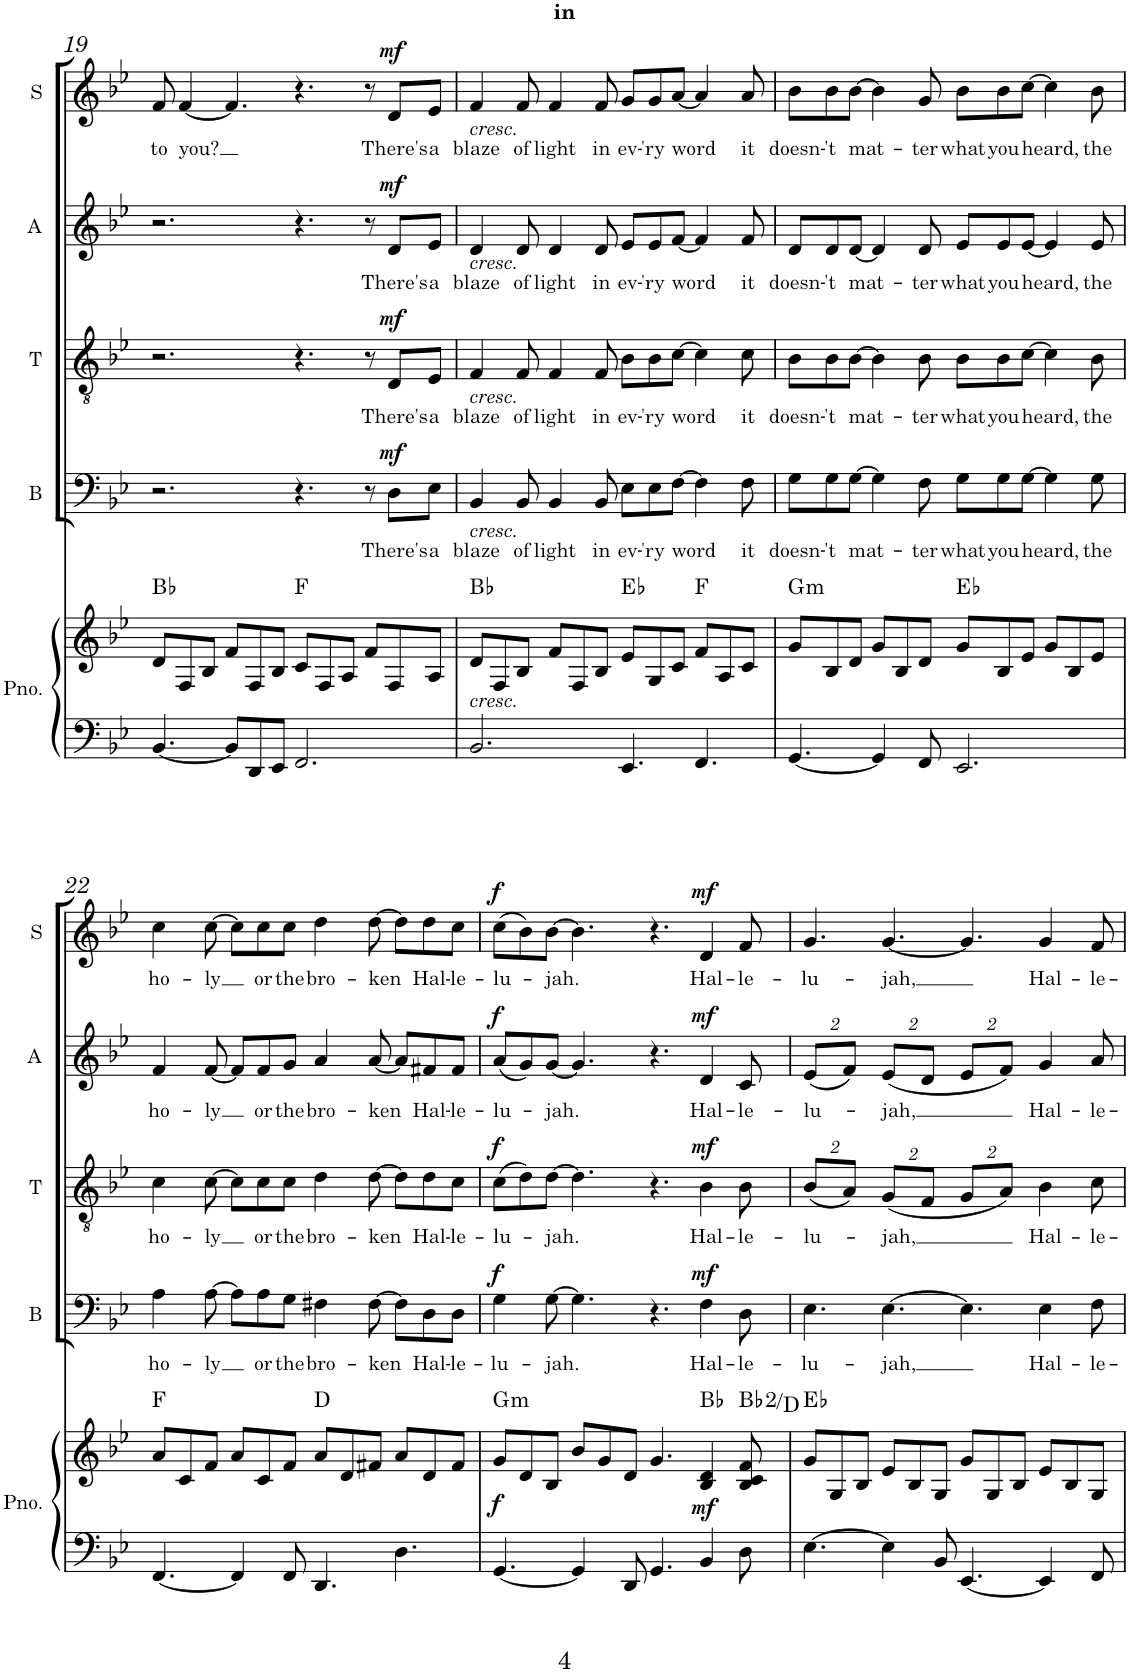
**kern	**kern	**dynam	**harte	**kern	**text	**dynam	**kern	**text	**dynam	**kern	**text	**dynam	**kern	**text	**dynam
*part5	*part5	*part5	*part5	*part4	*part4	*part4	*part3	*part3	*part3	*part2	*part2	*part2	*part1	*part1	*part1
*staff6	*staff5	*staff5/6	*	*staff4	*staff4	*staff4	*staff3	*staff3	*staff3	*staff2	*staff2	*staff2	*staff1	*staff1	*staff1
*I"Piano	*	*	*	*I"Bass	*	*	*I"Tenor	*	*	*I"Alto	*	*	*I"Soprano	*	*
*I'Pno.	*	*	*	*I'B	*	*	*I'T	*	*	*I'A	*	*	*I'S	*	*
!!LO:PB:g=z
*clefF4	*clefG2	*	*	*clefF4	*	*	*clefGv2	*	*	*clefG2	*	*	*clefG2	*	*
*k[b-e-]	*k[b-e-]	*	*	*k[b-e-]	*	*	*k[b-e-]	*	*	*k[b-e-]	*	*	*k[b-e-]	*	*
*M12/8	*M12/8	*	*	*M12/8	*	*	*M12/8	*	*	*M12/8	*	*	*M12/8	*	*
=19	=19	=19	=19	=19	=19	=19	=19	=19	=19	=19	=19	=19	=19	=19	=19
!	!	!	!	!	!	!	!	!	!	!	!	!	!	!LO:LY:b	!
[4.BB-/	8d/L	.	Bb:maj	2.r	.	.	2.r	.	.	2.r	.	.	8f/	to	.
!	!	!	!	!	!	!	!	!	!	!	!	!	!	!LO:LY:b	!
.	8F/	.	.	.	.	.	.	.	.	.	.	.	[4f/	you?	.
.	8B-/J	.	.	.	.	.	.	.	.	.	.	.	.	.	.
8BB-/L]	8f/L	.	.	.	.	.	.	.	.	.	.	.	4.f/]	.	.
8DD/	8F/	.	.	.	.	.	.	.	.	.	.	.	.	.	.
8EE-/J	8B-/J	.	.	.	.	.	.	.	.	.	.	.	.	.	.
2.FF/	8c/L	.	F:maj	4.r	.	.	4.r	.	.	4.r	.	.	4.r	.	.
.	8F/	.	.	.	.	.	.	.	.	.	.	.	.	.	.
.	8A/J	.	.	.	.	.	.	.	.	.	.	.	.	.	.
.	8f/L	.	.	8r	.	.	8r	.	.	8r	.	.	8r	.	.
!	!	!	!	!	!LO:LY:b	!LO:DY:a	!	!LO:LY:b	!LO:DY:a	!	!LO:LY:b	!LO:DY:a	!	!LO:LY:b	!LO:DY:a
.	8F/	.	.	8D\L	There's	mf	8D/L	There's	mf	8d/L	There's	mf	8d/L	There's	mf
!	!	!	!	!	!LO:LY:b	!	!	!LO:LY:b	!	!	!LO:LY:b	!	!	!LO:LY:b	!
.	8A/J	.	.	8E-\J	a	.	8E-/J	a	.	8e-/J	a	.	8e-/J	a	.
=20	=20	=20	=20	=20	=20	=20	=20	=20	=20	=20	=20	=20	=20	=20	=20
!	!	!	!	!	!	!	!	!	!	!	!	!	!LO:TX:b:i:t=cresc.	!	!
!	!	!	!	!	!	!	!	!	!	!LO:TX:b:i:t=cresc.	!	!	!	!	!
!	!	!	!	!	!	!	!LO:TX:b:i:t=cresc.	!	!	!	!	!	!	!	!
!	!	!	!	!LO:TX:b:i:t=cresc.	!	!	!	!	!	!	!	!	!	!	!
!	!LO:TX:b:i:t=cresc.	!	!	!	!	!	!	!	!	!	!	!	!	!	!
!	!	!	!	!	!LO:LY:b	!	!	!LO:LY:b	!	!	!LO:LY:b	!	!	!LO:LY:b	!
2.BB-/	8d/L	.	Bb:maj	4BB-/	blaze	.	4F/	blaze	.	4d/	blaze	.	4f/	blaze	.
.	8F/	.	.	.	.	.	.	.	.	.	.	.	.	.	.
!	!	!	!	!	!LO:LY:b	!	!	!LO:LY:b	!	!	!LO:LY:b	!	!	!LO:LY:b	!
.	8B-/J	.	.	8BB-/	of	.	8F/	of	.	8d/	of	.	8f/	of	.
!	!	!	!	!	!LO:LY:b	!	!	!LO:LY:b	!	!	!LO:LY:b	!	!	!LO:LY:b	!
.	8f/L	.	.	4BB-/	light	.	4F/	light	.	4d/	light	.	4f/	light	.
.	8F/	.	.	.	.	.	.	.	.	.	.	.	.	.	.
!	!	!	!	!	!LO:LY:b	!	!	!LO:LY:b	!	!	!LO:LY:b	!	!	!LO:LY:b	!
.	8B-/J	.	.	8BB-/	in	.	8F/	in	.	8d/	in	.	8f/	in	.
!	!	!	!	!	!LO:LY:b	!	!	!LO:LY:b	!	!	!LO:LY:b	!	!	!LO:LY:b	!
4.EE-/	8e-/L	.	Eb:maj	8E-\L	ev-	.	8B-\L	ev-	.	8e-/L	ev-	.	8g/L	ev-	.
!	!	!	!	!	!LO:LY:b	!	!	!LO:LY:b	!	!	!LO:LY:b	!	!	!LO:LY:b	!
.	8G/	.	.	8E-\	-'ry	.	8B-\	-'ry	.	8e-/	-'ry	.	8g/	-'ry	.
!	!	!	!	!	!LO:LY:b	!	!	!LO:LY:b	!	!	!LO:LY:b	!	!	!LO:LY:b	!
.	8c/J	.	.	[8F\J	word	.	[8c\J	word	.	[8f/J	word	.	[8a/J	word	.
4.FF/	8f/L	.	F:maj	4F\]	.	.	4c\]	.	.	4f/]	.	.	4a/]	.	.
.	8A/	.	.	.	.	.	.	.	.	.	.	.	.	.	.
!	!	!	!	!	!LO:LY:b	!	!	!LO:LY:b	!	!	!LO:LY:b	!	!	!LO:LY:b	!
.	8c/J	.	.	8F\	it	.	8c\	it	.	8f/	it	.	8a/	it	.
=21	=21	=21	=21	=21	=21	=21	=21	=21	=21	=21	=21	=21	=21	=21	=21
!	!	!	!LO:H:kt=m	!	!LO:LY:b	!	!	!LO:LY:b	!	!	!LO:LY:b	!	!	!LO:LY:b	!
[4.GG/	8g/L	.	G:min	8G\L	doesn-	.	8B-\L	doesn-	.	8d/L	doesn-	.	8b-\L	doesn-	.
!	!	!	!	!	!LO:LY:b	!	!	!LO:LY:b	!	!	!LO:LY:b	!	!	!LO:LY:b	!
.	8B-/	.	.	8G\	-'t	.	8B-\	-'t	.	8d/	-'t	.	8b-\	-'t	.
!	!	!	!	!	!LO:LY:b	!	!	!LO:LY:b	!	!	!LO:LY:b	!	!	!LO:LY:b	!
.	8d/J	.	.	[8G\J	mat-	.	[8B-\J	mat-	.	[8d/J	mat-	.	[8b-\J	mat-	.
4GG/]	8g/L	.	.	4G\]	.	.	4B-\]	.	.	4d/]	.	.	4b-\]	.	.
.	8B-/	.	.	.	.	.	.	.	.	.	.	.	.	.	.
!	!	!	!	!	!LO:LY:b	!	!	!LO:LY:b	!	!	!LO:LY:b	!	!	!LO:LY:b	!
8FF/	8d/J	.	.	8F\	-ter	.	8B-\	-ter	.	8d/	-ter	.	8g/	-ter	.
!	!	!	!	!	!LO:LY:b	!	!	!LO:LY:b	!	!	!LO:LY:b	!	!	!LO:LY:b	!
2.EE-/	8g/L	.	Eb:maj	8G\L	what	.	8B-\L	what	.	8e-/L	what	.	8b-\L	what	.
!	!	!	!	!	!LO:LY:b	!	!	!LO:LY:b	!	!	!LO:LY:b	!	!	!LO:LY:b	!
.	8B-/	.	.	8G\	you	.	8B-\	you	.	8e-/	you	.	8b-\	you	.
!	!	!	!	!	!LO:LY:b	!	!	!LO:LY:b	!	!	!LO:LY:b	!	!	!LO:LY:b	!
.	8e-/J	.	.	[8G\J	heard,	.	[8c\J	heard,	.	[8e-/J	heard,	.	[8cc\J	heard,	.
.	8g/L	.	.	4G\]	.	.	4c\]	.	.	4e-/]	.	.	4cc\]	.	.
.	8B-/	.	.	.	.	.	.	.	.	.	.	.	.	.	.
!	!	!	!	!	!LO:LY:b	!	!	!LO:LY:b	!	!	!LO:LY:b	!	!	!LO:LY:b	!
.	8e-/J	.	.	8G\	the	.	8B-\	the	.	8e-/	the	.	8b-\	the	.
!!LO:LB:g=z
=22	=22	=22	=22	=22	=22	=22	=22	=22	=22	=22	=22	=22	=22	=22	=22
!	!	!	!	!	!LO:LY:b	!	!	!LO:LY:b	!	!	!LO:LY:b	!	!	!LO:LY:b	!
[4.FF/	8a/L	.	F:maj	4A\	ho-	.	4c\	ho-	.	4f/	ho-	.	4cc\	ho-	.
.	8c/	.	.	.	.	.	.	.	.	.	.	.	.	.	.
!	!	!	!	!	!LO:LY:b	!	!	!LO:LY:b	!	!	!LO:LY:b	!	!	!LO:LY:b	!
.	8f/J	.	.	[8A\	-ly	.	[8c\	-ly	.	[8f/	-ly	.	[8cc\	-ly	.
4FF/]	8a/L	.	.	8A\L]	.	.	8c\L]	.	.	8f/L]	.	.	8cc\L]	.	.
!	!	!	!	!	!LO:LY:b	!	!	!LO:LY:b	!	!	!LO:LY:b	!	!	!LO:LY:b	!
.	8c/	.	.	8A\	or	.	8c\	or	.	8f/	or	.	8cc\	or	.
!	!	!	!	!	!LO:LY:b	!	!	!LO:LY:b	!	!	!LO:LY:b	!	!	!LO:LY:b	!
8FF/	8f/J	.	.	8G\J	the	.	8c\J	the	.	8g/J	the	.	8cc\J	the	.
!	!	!	!	!	!LO:LY:b	!	!	!LO:LY:b	!	!	!LO:LY:b	!	!	!LO:LY:b	!
4.DD/	8a/L	.	D:maj	4F#X\	bro-	.	4d\	bro-	.	4a/	bro-	.	4dd\	bro-	.
.	8d/	.	.	.	.	.	.	.	.	.	.	.	.	.	.
!	!	!	!	!	!LO:LY:b	!	!	!LO:LY:b	!	!	!LO:LY:b	!	!	!LO:LY:b	!
.	8f#X/J	.	.	[8F#\	-ken	.	[8d\	-ken	.	[8a/	-ken	.	[8dd\	-ken	.
4.D\	8a/L	.	.	8F#\L]	.	.	8d\L]	.	.	8a/L]	.	.	8dd\L]	.	.
!	!	!	!	!	!LO:LY:b	!	!	!LO:LY:b	!	!	!LO:LY:b	!	!	!LO:LY:b	!
.	8d/	.	.	8D\	Hal-	.	8d\	Hal-	.	8f#X/	Hal-	.	8dd\	Hal-	.
!	!	!	!	!	!LO:LY:b	!	!	!LO:LY:b	!	!	!LO:LY:b	!	!	!LO:LY:b	!
.	8f#/J	.	.	8D\J	-le-	.	8c\J	-le-	.	8f#/J	-le-	.	8cc\J	-le-	.
=23	=23	=23	=23	=23	=23	=23	=23	=23	=23	=23	=23	=23	=23	=23	=23
!	!	!LO:DY:b	!LO:H:kt=m	!	!LO:LY:b	!LO:DY:a	!	!LO:LY:b	!LO:DY:a	!	!LO:LY:b	!LO:DY:a	!	!LO:LY:b	!LO:DY:a
[4.GG/	8g/L	f	G:min	4G\	-lu-	f	(8c\L	-lu-	f	(8a/L	-lu-	f	(8cc\L	-lu-	f
.	8d/	.	.	.	.	.	8d\)	.	.	8g/)	.	.	8b-\)	.	.
!	!	!	!	!	!LO:LY:b	!	!	!LO:LY:b	!	!	!LO:LY:b	!	!	!LO:LY:b	!
.	8B-/J	.	.	[8G\	-jah.	.	[8d\J	-jah.	.	[8g/J	-jah.	.	[8b-\J	-jah.	.
4GG/]	8b-/L	.	.	4.G\]	.	.	4.d\]	.	.	4.g/]	.	.	4.b-\]	.	.
.	8g/	.	.	.	.	.	.	.	.	.	.	.	.	.	.
8DD/	8d/J	.	.	.	.	.	.	.	.	.	.	.	.	.	.
4.GG/	4.g/	.	.	4.r	.	.	4.r	.	.	4.r	.	.	4.r	.	.
!	!	!LO:DY:b	!	!	!LO:LY:b	!LO:DY:a	!	!LO:LY:b	!LO:DY:a	!	!LO:LY:b	!LO:DY:a	!	!LO:LY:b	!LO:DY:a
4BB-/	4B-/ 4d/	mf	Bb:maj	4F\	Hal-	mf	4B-\	Hal-	mf	4d/	Hal-	mf	4d/	Hal-	mf
!	!	!	!	!	!LO:LY:b	!	!	!LO:LY:b	!	!	!LO:LY:b	!	!	!LO:LY:b	!
8D\	8B-/ 8c/ 8f/	.	Bb:maj(2)/3	8D\	-le-	.	8B-\	-le-	.	8c/	-le-	.	8f/	-le-	.
=24	=24	=24	=24	=24	=24	=24	=24	=24	=24	=24	=24	=24	=24	=24	=24
!	!	!	!	!	!LO:LY:b	!	!	!	!	!	!	!	!	!	!
*	*	*	*	*	*	*	*Xbrackettup	*	*	*	*	*	*	*	*
!	!	!	!	!	!	!	!	!LO:LY:b	!	!	!	!	!	!	!
*	*	*	*	*	*	*	*	*	*	*Xbrackettup	*	*	*	*	*
!	!	!	!	!	!	!	!	!	!	!	!LO:LY:b	!	!	!LO:LY:b	!
[4.E-\	8g/L	.	Eb:maj	4.E-\	-lu-	.	(16%3B-/L	-lu-	.	(16%3e-/L	-lu-	.	4.g/	-lu-	.
.	8G/	.	.	.	.	.	.	.	.	.	.	.	.	.	.
.	.	.	.	.	.	.	16%3A/J)	.	.	16%3f/J)	.	.	.	.	.
.	8B-/J	.	.	.	.	.	.	.	.	.	.	.	.	.	.
!	!	!	!	!	!LO:LY:b	!	!	!LO:LY:b	!	!	!LO:LY:b	!	!	!LO:LY:b	!
4E-\]	8e-/L	.	.	[4.E-\	-jah,	.	(16%3G/L	-jah,	.	(16%3e-/L	-jah,	.	[4.g/	-jah,	.
.	8B-/	.	.	.	.	.	.	.	.	.	.	.	.	.	.
.	.	.	.	.	.	.	16%3F/J	.	.	16%3d/J	.	.	.	.	.
8BB-/	8G/J	.	.	.	.	.	.	.	.	.	.	.	.	.	.
[4.EE-/	8g/L	.	.	4.E-\]	.	.	16%3G/L	.	.	16%3e-/L	.	.	4.g/]	.	.
.	8G/	.	.	.	.	.	.	.	.	.	.	.	.	.	.
.	.	.	.	.	.	.	16%3A/J)	.	.	16%3f/J)	.	.	.	.	.
.	8B-/J	.	.	.	.	.	.	.	.	.	.	.	.	.	.
!	!	!	!	!	!LO:LY:b	!	!	!LO:LY:b	!	!	!LO:LY:b	!	!	!LO:LY:b	!
4EE-/]	8e-/L	.	.	4E-\	Hal-	.	4B-\	Hal-	.	4g/	Hal-	.	4g/	Hal-	.
.	8B-/	.	.	.	.	.	.	.	.	.	.	.	.	.	.
!	!	!	!	!	!LO:LY:b	!	!	!LO:LY:b	!	!	!LO:LY:b	!	!	!LO:LY:b	!
8FF/	8G/J	.	.	8F\	-le-	.	8c\	-le-	.	8a/	-le-	.	8f/	-le-	.
=	=	=	=	=	=	=	=	=	=	=	=	=	=	=	=
*-	*-	*-	*-	*-	*-	*-	*-	*-	*-	*-	*-	*-	*-	*-	*-
